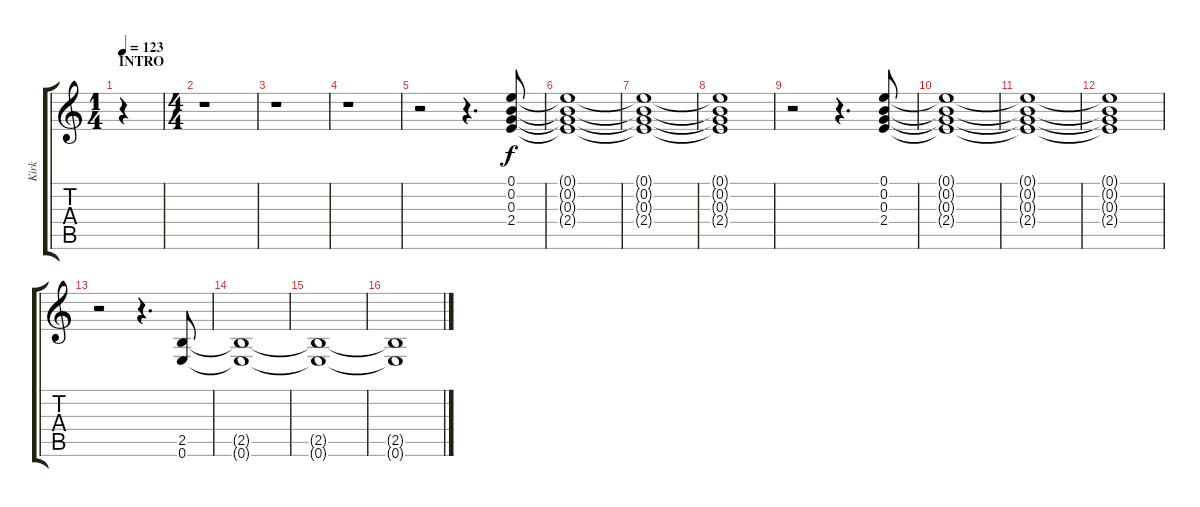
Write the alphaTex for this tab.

\track ("Kirk" "Kirk") {instrument distortionguitar}
\staff {score tabs}
\tuning (E4 B3 G3 D3 A2 E2) {hide}
\ts (1 4)
\section ("" "INTRO")
\tempo 123
\clef g2
\ks c
r.4{dy f instrument distortionguitar} |
\ts (4 4)
r.1 |
r.1 |
r.1 |
r.2 r.4{d} (0.1 0.2 0.3 2.4).8{volume 0} |
(0.1{t} 0.2{t} 0.3{t} 2.4{t}).1 |
(0.1{t} 0.2{t} 0.3{t} 2.4{t}).1 |
(0.1{t} 0.2{t} 0.3{t} 2.4{t}).1 |
r.2 r.4{d volume 12} (0.1 0.2 0.3 2.4).8{volume 0} |
(0.1{t} 0.2{t} 0.3{t} 2.4{t}).1 |
(0.1{t} 0.2{t} 0.3{t} 2.4{t}).1 |
(0.1{t} 0.2{t} 0.3{t} 2.4{t}).1 |
r.2 r.4{d volume 12} (2.5 0.6).8 |
(2.5{t} 0.6{t}).1 |
(2.5{t} 0.6{t}).1 |
(2.5{t} 0.6{t}).1
